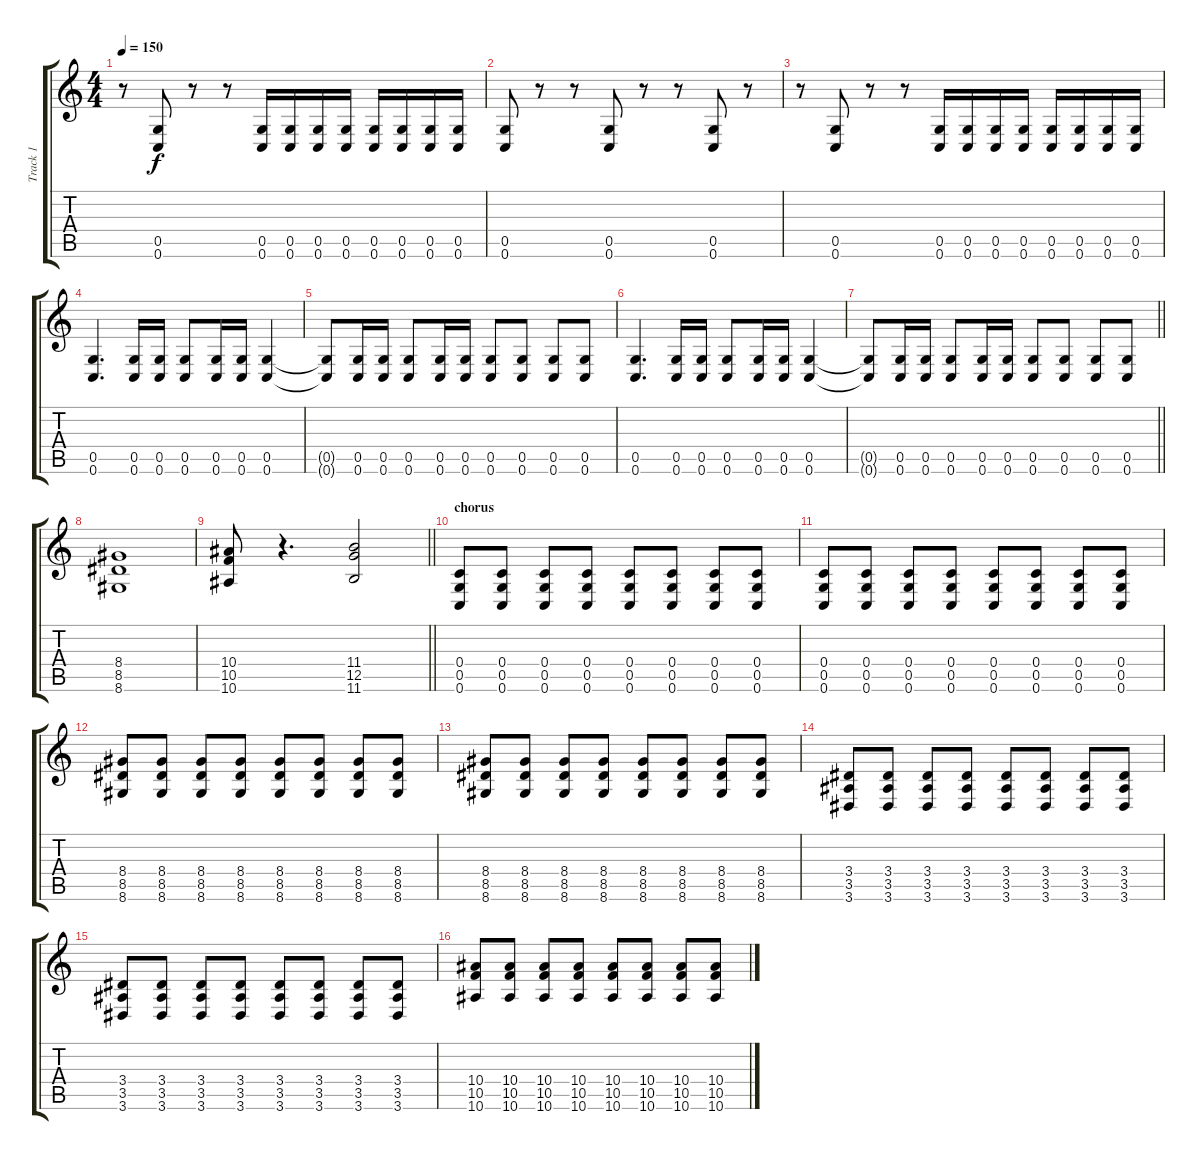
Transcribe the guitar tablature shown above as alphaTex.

\track ("Track 1" "Track 1") {instrument distortionguitar}
\staff {score tabs}
\tuning (D4 A3 F3 C3 G2 C2) {hide}
\ts (4 4)
\tempo 150
\clef g2
\ks c
r.8{dy f} (0.5 0.6).8 r.8 r.8 (0.5 0.6).16 (0.5 0.6).16 (0.5 0.6).16 (0.5 0.6).16 (0.5 0.6).16 (0.5 0.6).16 (0.5 0.6).16 (0.5 0.6).16 |
(0.5 0.6).8 r.8 r.8 (0.5 0.6).8 r.8 r.8 (0.5 0.6).8 r.8 |
r.8 (0.5 0.6).8 r.8 r.8 (0.5 0.6).16 (0.5 0.6).16 (0.5 0.6).16 (0.5 0.6).16 (0.5 0.6).16 (0.5 0.6).16 (0.5 0.6).16 (0.5 0.6).16 |
(0.5 0.6).4{d} (0.5 0.6).16 (0.5 0.6).16 (0.5 0.6).8 (0.5 0.6).16 (0.5 0.6).16 (0.5 0.6).4 |
(0.5{t} 0.6{t}).8 (0.5 0.6).16 (0.5 0.6).16 (0.5 0.6).8 (0.5 0.6).16 (0.5 0.6).16 (0.5 0.6).8 (0.5 0.6).8 (0.5 0.6).8 (0.5 0.6).8 |
(0.5 0.6).4{d} (0.5 0.6).16 (0.5 0.6).16 (0.5 0.6).8 (0.5 0.6).16 (0.5 0.6).16 (0.5 0.6).4 |
\barLineRight lightlight
(0.5{t} 0.6{t}).8 (0.5 0.6).16 (0.5 0.6).16 (0.5 0.6).8 (0.5 0.6).16 (0.5 0.6).16 (0.5 0.6).8 (0.5 0.6).8 (0.5 0.6).8 (0.5 0.6).8 |
\section ("" "")
(8.4 8.5 8.6).1 |
\barLineRight lightlight
(10.4 10.5 10.6).8 r.4{d} (11.4 12.5 11.6).2 |
\section ("" "chorus")
(0.4 0.5 0.6).8 (0.4 0.5 0.6).8 (0.4 0.5 0.6).8 (0.4 0.5 0.6).8 (0.4 0.5 0.6).8 (0.4 0.5 0.6).8 (0.4 0.5 0.6).8 (0.4 0.5 0.6).8 |
(0.4 0.5 0.6).8 (0.4 0.5 0.6).8 (0.4 0.5 0.6).8 (0.4 0.5 0.6).8 (0.4 0.5 0.6).8 (0.4 0.5 0.6).8 (0.4 0.5 0.6).8 (0.4 0.5 0.6).8 |
(8.4 8.5 8.6).8 (8.4 8.5 8.6).8 (8.4 8.5 8.6).8 (8.4 8.5 8.6).8 (8.4 8.5 8.6).8 (8.4 8.5 8.6).8 (8.4 8.5 8.6).8 (8.4 8.5 8.6).8 |
(8.4 8.5 8.6).8 (8.4 8.5 8.6).8 (8.4 8.5 8.6).8 (8.4 8.5 8.6).8 (8.4 8.5 8.6).8 (8.4 8.5 8.6).8 (8.4 8.5 8.6).8 (8.4 8.5 8.6).8 |
(3.4 3.5 3.6).8 (3.4 3.5 3.6).8 (3.4 3.5 3.6).8 (3.4 3.5 3.6).8 (3.4 3.5 3.6).8 (3.4 3.5 3.6).8 (3.4 3.5 3.6).8 (3.4 3.5 3.6).8 |
(3.4 3.5 3.6).8 (3.4 3.5 3.6).8 (3.4 3.5 3.6).8 (3.4 3.5 3.6).8 (3.4 3.5 3.6).8 (3.4 3.5 3.6).8 (3.4 3.5 3.6).8 (3.4 3.5 3.6).8 |
(10.4 10.5 10.6).8 (10.4 10.5 10.6).8 (10.4 10.5 10.6).8 (10.4 10.5 10.6).8 (10.4 10.5 10.6).8 (10.4 10.5 10.6).8 (10.4 10.5 10.6).8 (10.4 10.5 10.6).8
